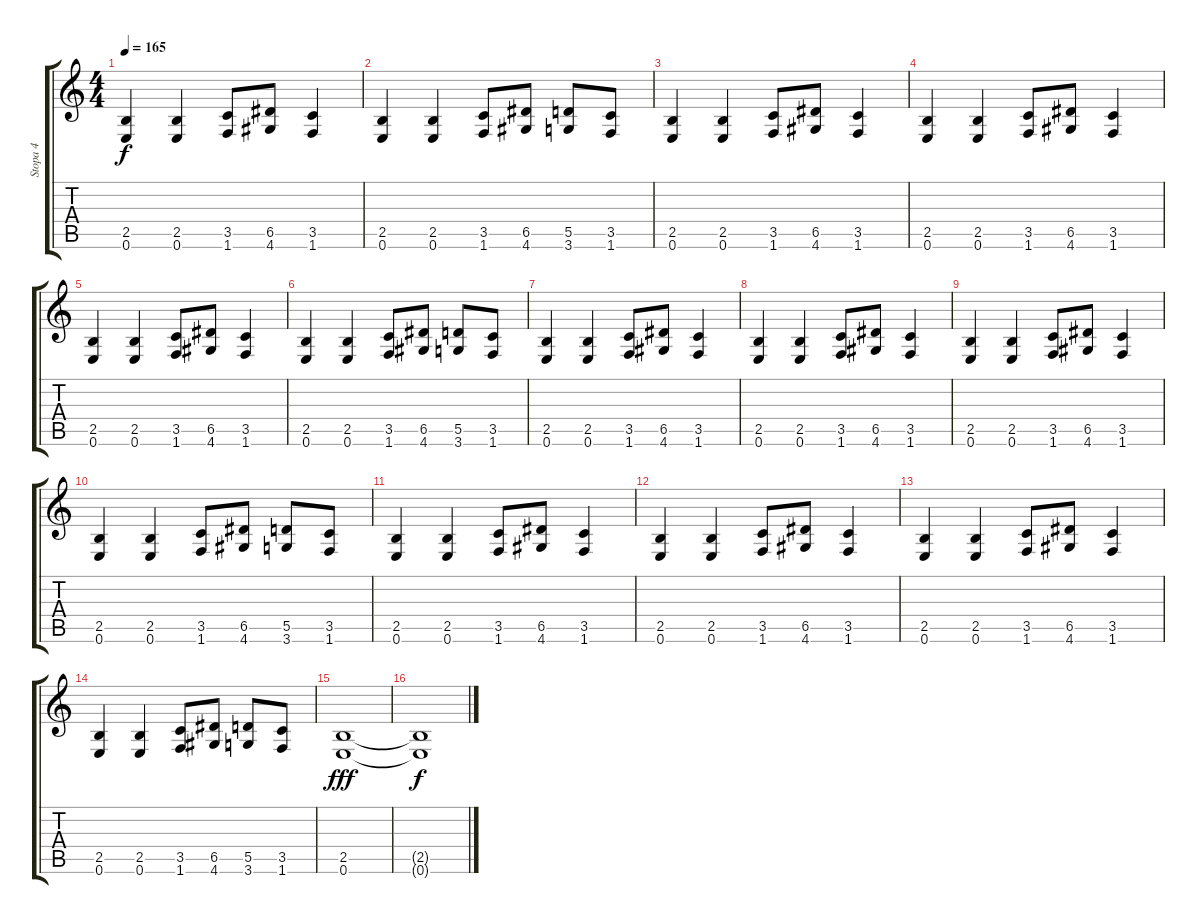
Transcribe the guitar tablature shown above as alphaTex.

\track ("Stopa 4" "Stopa 4") {instrument distortionguitar}
\staff {score tabs}
\tuning (E4 B3 G3 D3 A2 E2) {hide}
\ts (4 4)
\tempo 165
\clef g2
\ks c
(2.5 0.6).4{dy f} (2.5 0.6).4 (3.5 1.6).8 (6.5 4.6).8 (3.5 1.6).4 |
(2.5 0.6).4 (2.5 0.6).4 (3.5 1.6).8 (6.5 4.6).8 (5.5 3.6).8 (3.5 1.6).8 |
(2.5 0.6).4 (2.5 0.6).4 (3.5 1.6).8 (6.5 4.6).8 (3.5 1.6).4 |
(2.5 0.6).4 (2.5 0.6).4 (3.5 1.6).8 (6.5 4.6).8 (3.5 1.6).4 |
(2.5 0.6).4 (2.5 0.6).4 (3.5 1.6).8 (6.5 4.6).8 (3.5 1.6).4 |
(2.5 0.6).4 (2.5 0.6).4 (3.5 1.6).8 (6.5 4.6).8 (5.5 3.6).8 (3.5 1.6).8 |
(2.5 0.6).4 (2.5 0.6).4 (3.5 1.6).8 (6.5 4.6).8 (3.5 1.6).4 |
(2.5 0.6).4 (2.5 0.6).4 (3.5 1.6).8 (6.5 4.6).8 (3.5 1.6).4 |
(2.5 0.6).4 (2.5 0.6).4 (3.5 1.6).8 (6.5 4.6).8 (3.5 1.6).4 |
(2.5 0.6).4 (2.5 0.6).4 (3.5 1.6).8 (6.5 4.6).8 (5.5 3.6).8 (3.5 1.6).8 |
(2.5 0.6).4 (2.5 0.6).4 (3.5 1.6).8 (6.5 4.6).8 (3.5 1.6).4 |
(2.5 0.6).4 (2.5 0.6).4 (3.5 1.6).8 (6.5 4.6).8 (3.5 1.6).4 |
(2.5 0.6).4 (2.5 0.6).4 (3.5 1.6).8 (6.5 4.6).8 (3.5 1.6).4 |
(2.5 0.6).4 (2.5 0.6).4 (3.5 1.6).8 (6.5 4.6).8 (5.5 3.6).8 (3.5 1.6).8 |
(2.5 0.6).1{dy fff} |
(2.5{t} 0.6{t}).1{dy f}
